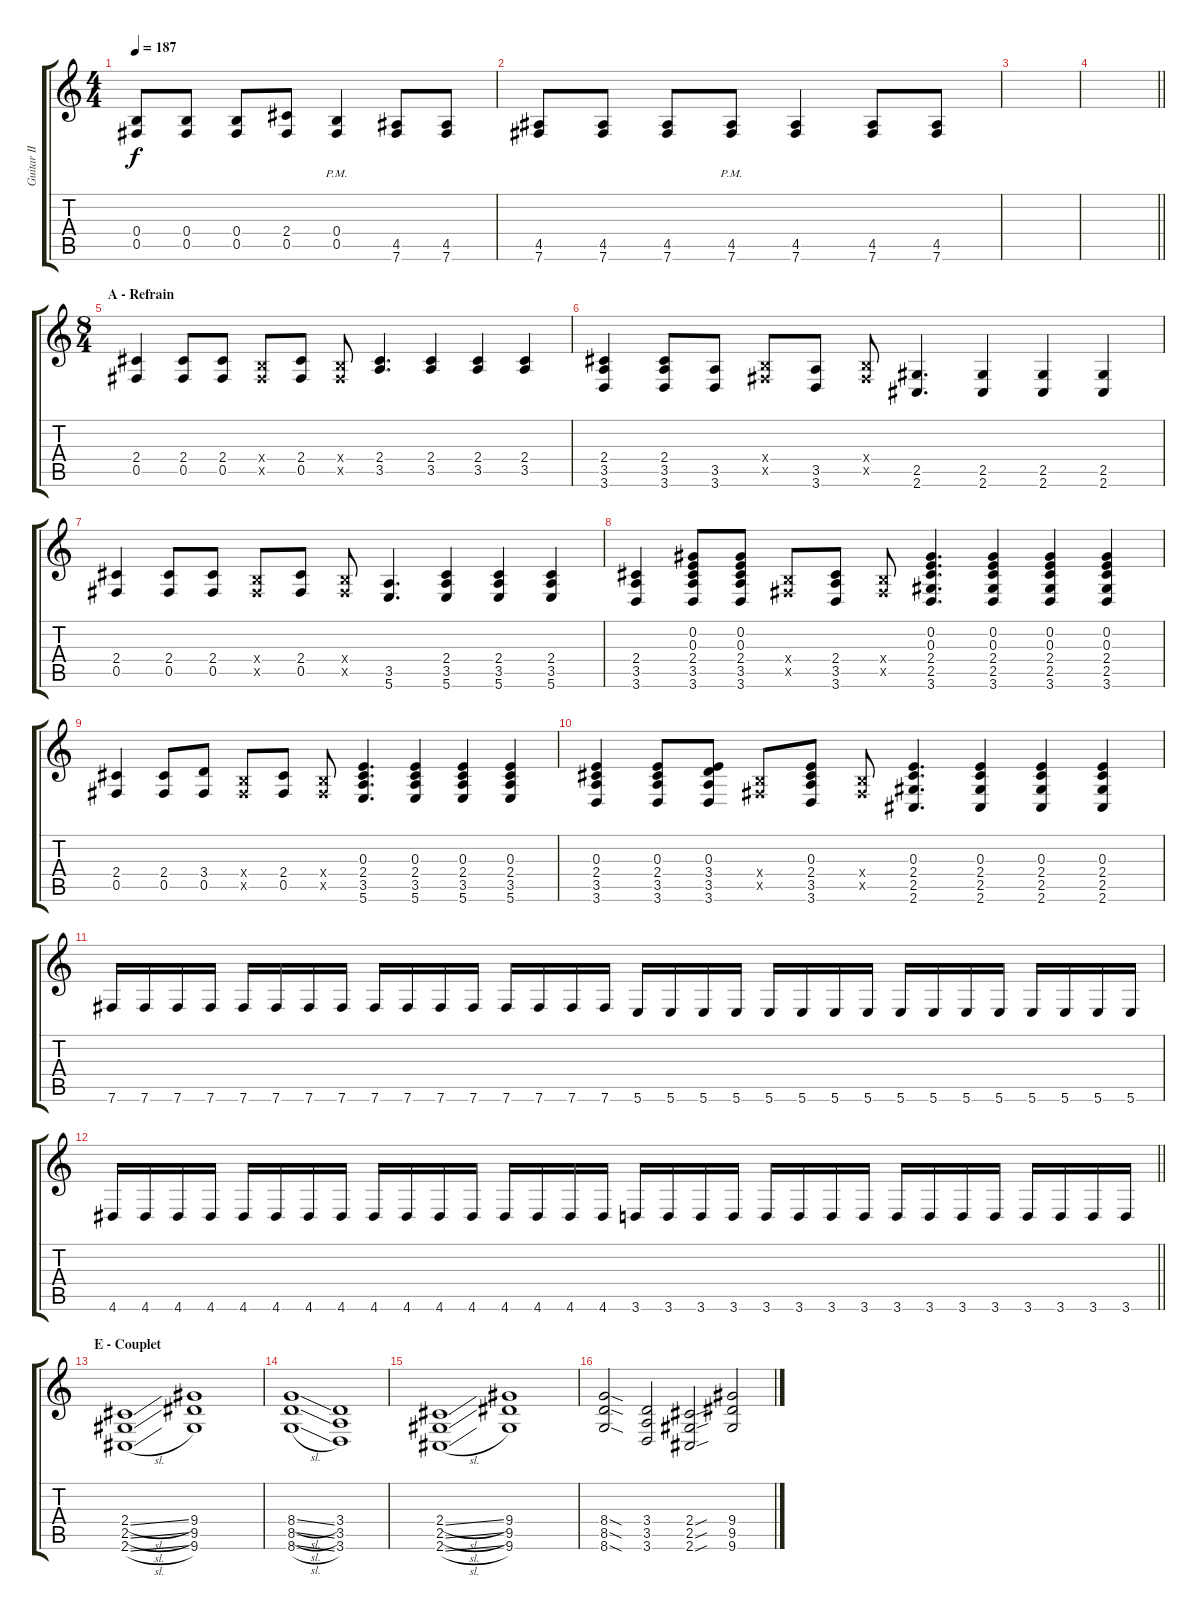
\track ("Guitar II" "Guitar II") {instrument distortionguitar}
\staff {score tabs}
\tuning (Db4 Ab3 E3 B2 Gb2 B1) {hide}
\ts (4 4)
\tempo 187
\clef g2
\ks c
(0.4 0.5).8{dy f} (0.4 0.5).8 (0.4 0.5).8 (2.4 0.5).8 (0.4{pm} 0.5{pm}).4 (4.5 7.6).8 (4.5 7.6).8 |
(4.5 7.6).8 (4.5 7.6).8 (4.5 7.6).8 (4.5{pm} 7.6{pm}).8 (4.5 7.6).4 (4.5 7.6).8 (4.5 7.6).8 |
|
\barLineRight lightlight
|
\ts (8 4)
\section ("" "A - Refrain")
(2.4 0.5).4 (2.4 0.5).8 (2.4 0.5).8 (0.4{x} 0.5{x}).8 (2.4 0.5).8 (0.4{x} 0.5{x}).8 (2.4 3.5).4{d} (2.4 3.5).4 (2.4 3.5).4 (2.4 3.5).4 |
(2.4 3.5 3.6).4 (2.4 3.5 3.6).8 (3.5 3.6).8 (0.4{x} 0.5{x}).8 (3.5 3.6).8 (0.4{x} 0.5{x}).8 (2.5 2.6).4{d} (2.5 2.6).4 (2.5 2.6).4 (2.5 2.6).4 |
(2.4 0.5).4 (2.4 0.5).8 (2.4 0.5).8 (0.4{x} 0.5{x}).8 (2.4 0.5).8 (0.4{x} 0.5{x}).8 (3.5 5.6).4{d} (2.4 3.5 5.6).4 (2.4 3.5 5.6).4 (2.4 3.5 5.6).4 |
(2.4 3.5 3.6).4 (0.2 0.3 2.4 3.5 3.6).8 (0.2 0.3 2.4 3.5 3.6).8 (0.4{x} 0.5{x}).8 (2.4 3.5 3.6).8 (0.4{x} 0.5{x}).8 (0.2 0.3 2.4 2.5 3.6).4{d} (0.2 0.3 2.4 2.5 3.6).4 (0.2 0.3 2.4 2.5 3.6).4 (0.2 0.3 2.4 2.5 3.6).4 |
(2.4 0.5).4 (2.4 0.5).8 (3.4 0.5).8 (0.4{x} 0.5{x}).8 (2.4 0.5).8 (0.4{x} 0.5{x}).8 (0.3 2.4 3.5 5.6).4{d} (0.3 2.4 3.5 5.6).4 (0.3 2.4 3.5 5.6).4 (0.3 2.4 3.5 5.6).4 |
(0.3 2.4 3.5 3.6).4 (0.3 2.4 3.5 3.6).8 (0.3 3.4 3.5 3.6).8 (0.4{x} 0.5{x}).8 (0.3 2.4 3.5 3.6).8 (0.4{x} 0.5{x}).8 (0.3 2.4 2.5 2.6).4{d} (0.3 2.4 2.5 2.6).4 (0.3 2.4 2.5 2.6).4 (0.3 2.4 2.5 2.6).4 |
7.6.16 7.6.16 7.6.16 7.6.16 7.6.16 7.6.16 7.6.16 7.6.16 7.6.16 7.6.16 7.6.16 7.6.16 7.6.16 7.6.16 7.6.16 7.6.16 5.6.16 5.6.16 5.6.16 5.6.16 5.6.16 5.6.16 5.6.16 5.6.16 5.6.16 5.6.16 5.6.16 5.6.16 5.6.16 5.6.16 5.6.16 5.6.16 |
\barLineRight lightlight
4.6.16 4.6.16 4.6.16 4.6.16 4.6.16 4.6.16 4.6.16 4.6.16 4.6.16 4.6.16 4.6.16 4.6.16 4.6.16 4.6.16 4.6.16 4.6.16 3.6.16 3.6.16 3.6.16 3.6.16 3.6.16 3.6.16 3.6.16 3.6.16 3.6.16 3.6.16 3.6.16 3.6.16 3.6.16 3.6.16 3.6.16 3.6.16 |
\section ("" "E - Couplet")
(2.4{sl} 2.5{sl} 2.6{sl}).1 (9.4 9.5 9.6).1 |
(8.4{sl} 8.5{sl} 8.6{sl}).1 (3.4 3.5 3.6).1 |
(2.4{sl} 2.5{sl} 2.6{sl}).1 (9.4 9.5 9.6).1 |
(8.4{sod} 8.5{sod} 8.6{sod}).2 (3.4 3.5 3.6).2 (2.4{sou} 2.5{sou} 2.6{sou}).2 (9.4 9.5 9.6).2
